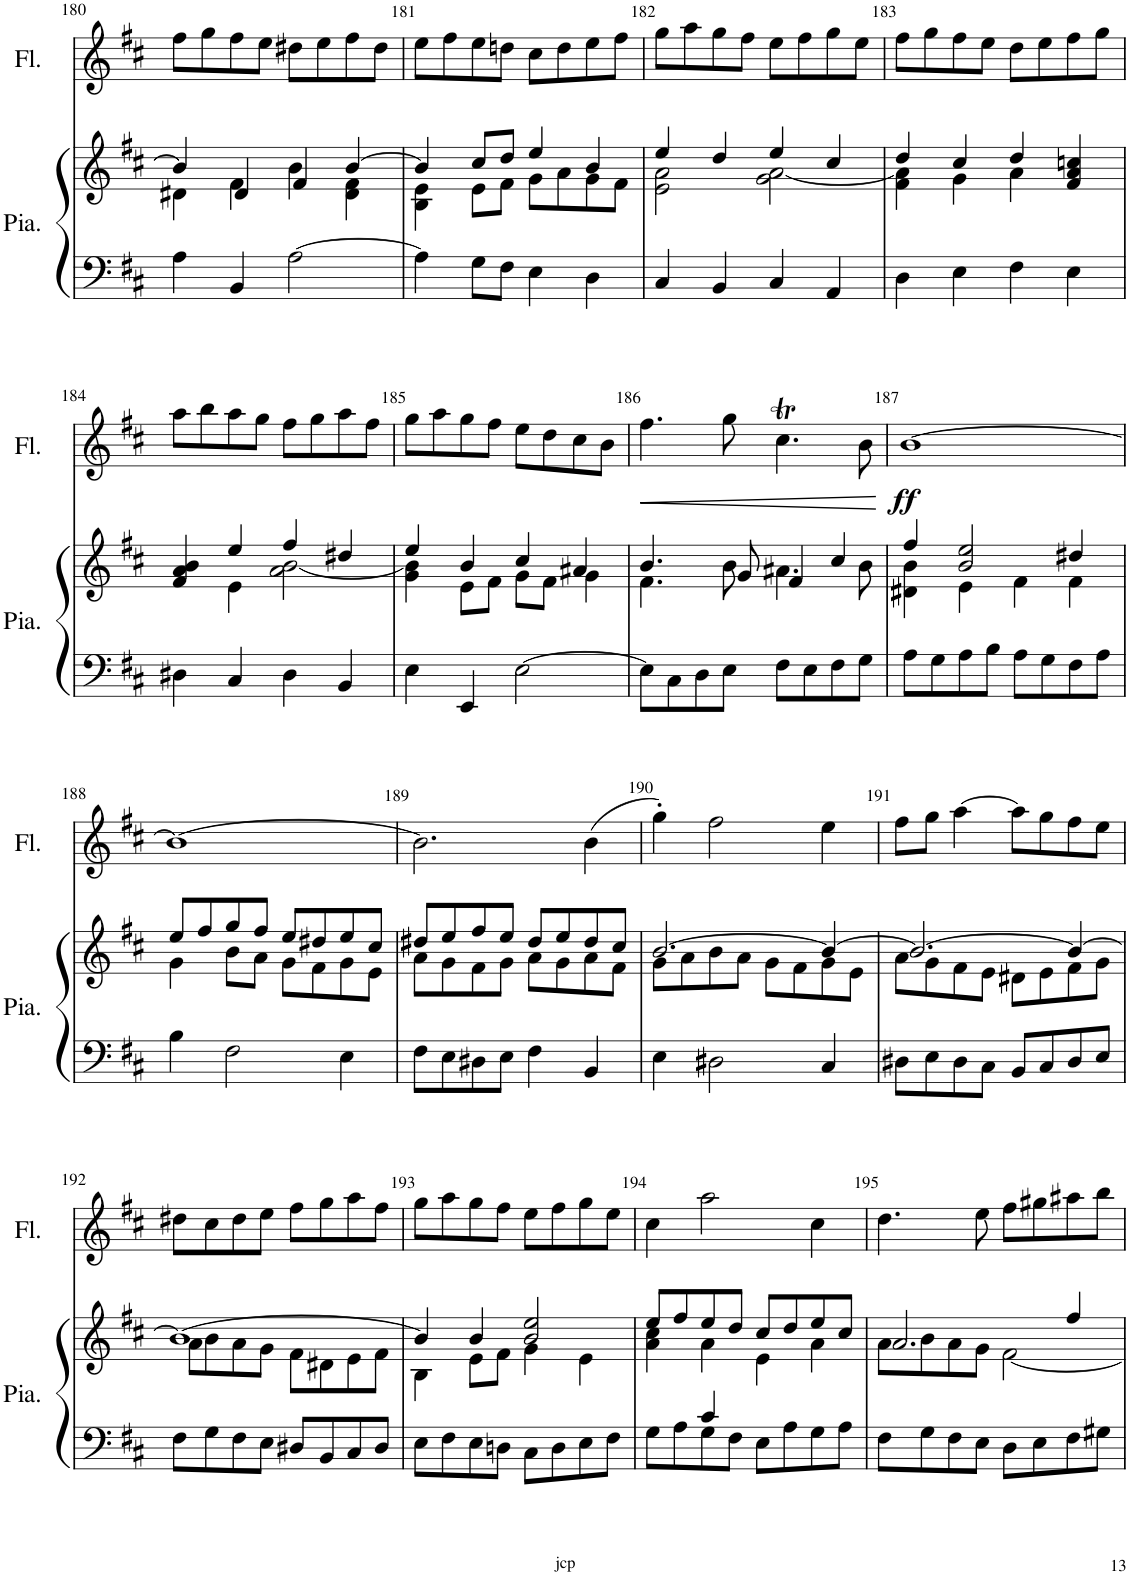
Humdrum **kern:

**kern	**kern	**kern	**dynam
*part2	*part2	*part1	*part1
*staff3	*staff2	*staff1	*staff1
*I"Piano	*	*I"Flûte	*
*I'Pia.	*	*I'Fl.	*
!!LO:PB:g=z
*clefF4	*clefG2	*clefG2	*
*k[f#c#]	*k[f#c#]	*k[f#c#]	*
*M2/2	*M2/2	*M2/2	*
*met(c|)	*met(c|)	*met(c|)	*
=180	=180	=180	=180
*	*^	*	*
4A\	4b/]	4d#X\	8ff#\L	.
.	.	.	8gg\	.
4BB/	4d#/	4f#\	8ff#\	.
.	.	.	8ee\J	.
[2A\	4f#/	4b\	8dd#X\L	.
.	.	.	8ee\	.
.	[4b/	4d#\ 4f#\	8ff#\	.
.	.	.	8dd#\J	.
=181	=181	=181	=181	=181
4A\]	4b/]	4B\ 4e\	8ee\L	.
.	.	.	8ff#\	.
8G\L	8cc#/L	8e\L	8ee\	.
8F#\J	8dd/J	8f#\J	8ddn\J	.
4E\	4ee/	8g\L	8cc#\L	.
.	.	8a\	8dd\	.
4D\	4b/	8g\	8ee\	.
.	.	8f#\J	8ff#\J	.
=182	=182	=182	=182	=182
4C#/	4ee/	2e\ 2a\	8gg\L	.
.	.	.	8aa\	.
4BB/	4dd/	.	8gg\	.
.	.	.	8ff#\J	.
4C#/	4ee/	2g\ [2a\	8ee\L	.
.	.	.	8ff#\	.
4AA/	4cc#/	.	8gg\	.
.	.	.	8ee\J	.
=183	=183	=183	=183	=183
4D\	4dd/	4f#\ 4a\]	8ff#\L	.
.	.	.	8gg\	.
4E\	4cc#/	4g\	8ff#\	.
.	.	.	8ee\J	.
4F#\	4dd/	4a\	8dd\L	.
.	.	.	8ee\	.
4E\	4f#/ 4a/ 4ccn/	4ryy	8ff#\	.
.	.	.	8gg\J	.
!!LO:LB:g=z
=184	=184	=184	=184	=184
4D#X\	4f#/ 4a/ 4b/	4ryy	8aa\L	.
.	.	.	8bb\	.
4C#/	4ee/	4e\	8aa\	.
.	.	.	8gg\J	.
4D#\	4ff#/	2a\ [2b\	8ff#\L	.
.	.	.	8gg\	.
4BB/	4dd#X/	.	8aa\	.
.	.	.	8ff#\J	.
=185	=185	=185	=185	=185
4E\	4ee/	4g\ 4b\]	8gg\L	.
.	.	.	8aa\	.
4EE/	4b/	8e\L	8gg\	.
.	.	8f#\J	8ff#\J	.
[2E\	4cc#/	8g\L	8ee\L	.
.	.	8f#\J	8dd\	.
.	4a#X/	4g\	8cc#\	.
.	.	.	8b\J	.
=186	=186	=186	=186	=186
!	!	!	!	!LO:HP:b
8E\L]	4.b/	4.f#\	4.ff#\	<
8C#\	.	.	.	.
8D\	.	.	.	.
8E\J	8g/	8b\	8gg\	.
8F#\L	4f#/	4.a#X\	4.cc#t\	.
8E\	.	.	.	.
8F#\	4cc#/	.	.	.
8G\J	.	8b\	8b\	.
*	*v	*v	*	*
.	.	.	[
=187	=187	=187	=187
*	*^	*	*
!	!	!	!	!LO:DY:b
8A\L	4ff#/	4d#X\ 4b\	[1b	ff
8G\	.	.	.	.
8A\	2b/ 2ee/	4e\	.	.
8B\J	.	.	.	.
8A\L	.	4f#\	.	.
8G\	.	.	.	.
8F#\	4dd#X/	4f#\	.	.
8A\J	.	.	.	.
!!LO:LB:g=z
=188	=188	=188	=188	=188
4B\	8ee/L	4g\	1b_	.
.	8ff#/	.	.	.
2F#\	8gg/	8b\L	.	.
.	8ff#/J	8a\J	.	.
.	8ee/L	8g\L	.	.
.	8dd#X/	8f#\	.	.
4E\	8ee/	8g\	.	.
.	8cc#/J	8e\J	.	.
=189	=189	=189	=189	=189
8F#\L	8dd#X/L	8a\L	2.b\]	.
8E\	8ee/	8g\	.	.
8D#X\	8ff#/	8f#\	.	.
8E\J	8ee/J	8g\J	.	.
4F#\	8dd#/L	8a\L	.	.
.	8ee/	8g\	.	.
4BB/	8dd#/	8a\	(4b\	.
.	8cc#/J	8f#\J	.	.
=190	=190	=190	=190	=190
4E\	[2.b/	8g\L	4gg'\)	.
.	.	8a\	.	.
2D#X\	.	8b\	2ff#\	.
.	.	8a\J	.	.
.	.	8g\L	.	.
.	.	8f#\	.	.
4C#/	4b/_	8g\	4ee\	.
.	.	8e\J	.	.
=191	=191	=191	=191	=191
8D#X\L	2.b/_	8a\L	8ff#\L	.
8E\	.	8g\	8gg\J	.
8D#\	.	8f#\	[4aa\	.
8C#\J	.	8e\J	.	.
8BB/L	.	8d#X\L	8aa\L]	.
8C#/	.	8e\	8gg\	.
8D#/	4b/_	8f#\	8ff#\	.
8E/J	.	8g\J	8ee\J	.
!!LO:LB:g=z
=192	=192	=192	=192	=192
8F#\L	1b_	8a\L	8dd#X\L	.
8G\	.	8b\	8cc#\	.
8F#\	.	8a\	8dd#\	.
8E\J	.	8g\J	8ee\J	.
8D#X/L	.	8f#\L	8ff#\L	.
8BB/	.	8d#X\	8gg\	.
8C#/	.	8e\	8aa\	.
8D#/J	.	8f#\J	8ff#\J	.
=193	=193	=193	=193	=193
8E\L	4b/]	4B\	8gg\L	.
8F#\	.	.	8aa\	.
8E\	4b/	8e\L	8gg\	.
8Dn\J	.	8f#\J	8ff#\J	.
8C#\L	2b/ 2ee/	4g\	8ee\L	.
8D\	.	.	8ff#\	.
8E\	.	4e\	8gg\	.
8F#\J	.	.	8ee\J	.
=194	=194	=194	=194	=194
*^	*	*	*	*
8ryy	8G\L	8ee/L	4a\ 4cc#\	4cc#\	.
8ryy	8A\	8ff#/	.	.	.
4c#/	8G\	8ee/	4a\	2aa\	.
.	8F#\J	8dd/J	.	.	.
2ryy	8E\L	8cc#/L	4e\	.	.
.	8A\	8dd/	.	.	.
.	8G\	8ee/	4a\	4cc#\	.
.	8A\J	8cc#/J	.	.	.
*v	*v	*	*	*	*
=195	=195	=195	=195	=195
8F#\L	2.a/	8a\L	4.dd\	.
8G\	.	8b\	.	.
8F#\	.	8a\	.	.
8E\J	.	8g\J	8ee\	.
8D\L	.	[2f#\	8ff#\L	.
8E\	.	.	8gg#X\	.
8F#\	4ff#/	.	8aa#X\	.
8G#X\J	.	.	8bb\J	.
*	*v	*v	*	*
=	=	=	=
*-	*-	*-	*-
